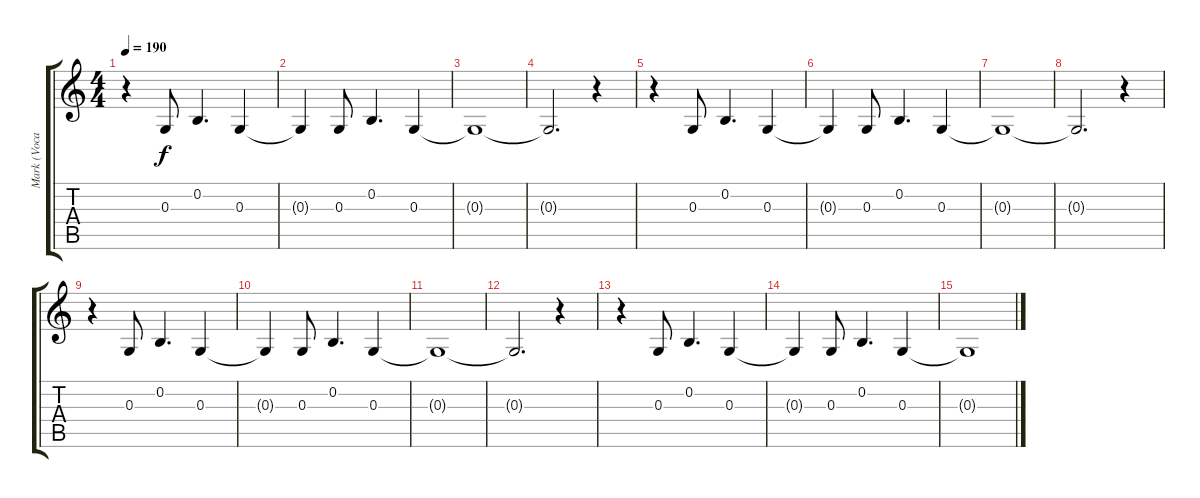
\track ("Mark (Vocals 2)" "Mark (Voca") {instrument altosax}
\staff {score tabs}
\tuning (E4 B3 G3 D3 A2 E2) {hide}
\ts (4 4)
\tempo 190
\clef g2
\ks c
r.4{dy f balance 3} 0.3.8 0.2.4{d} 0.3.4 |
0.3{t}.4 0.3.8 0.2.4{d} 0.3.4 |
0.3{t}.1 |
0.3{t}.2{d} r.4 |
r.4 0.3.8 0.2.4{d} 0.3.4 |
0.3{t}.4 0.3.8 0.2.4{d} 0.3.4 |
0.3{t}.1 |
0.3{t}.2{d} r.4 |
r.4 0.3.8 0.2.4{d} 0.3.4 |
0.3{t}.4 0.3.8 0.2.4{d} 0.3.4 |
0.3{t}.1 |
0.3{t}.2{d} r.4 |
r.4 0.3.8 0.2.4{d} 0.3.4 |
0.3{t}.4 0.3.8 0.2.4{d} 0.3.4 |
0.3{t}.1
